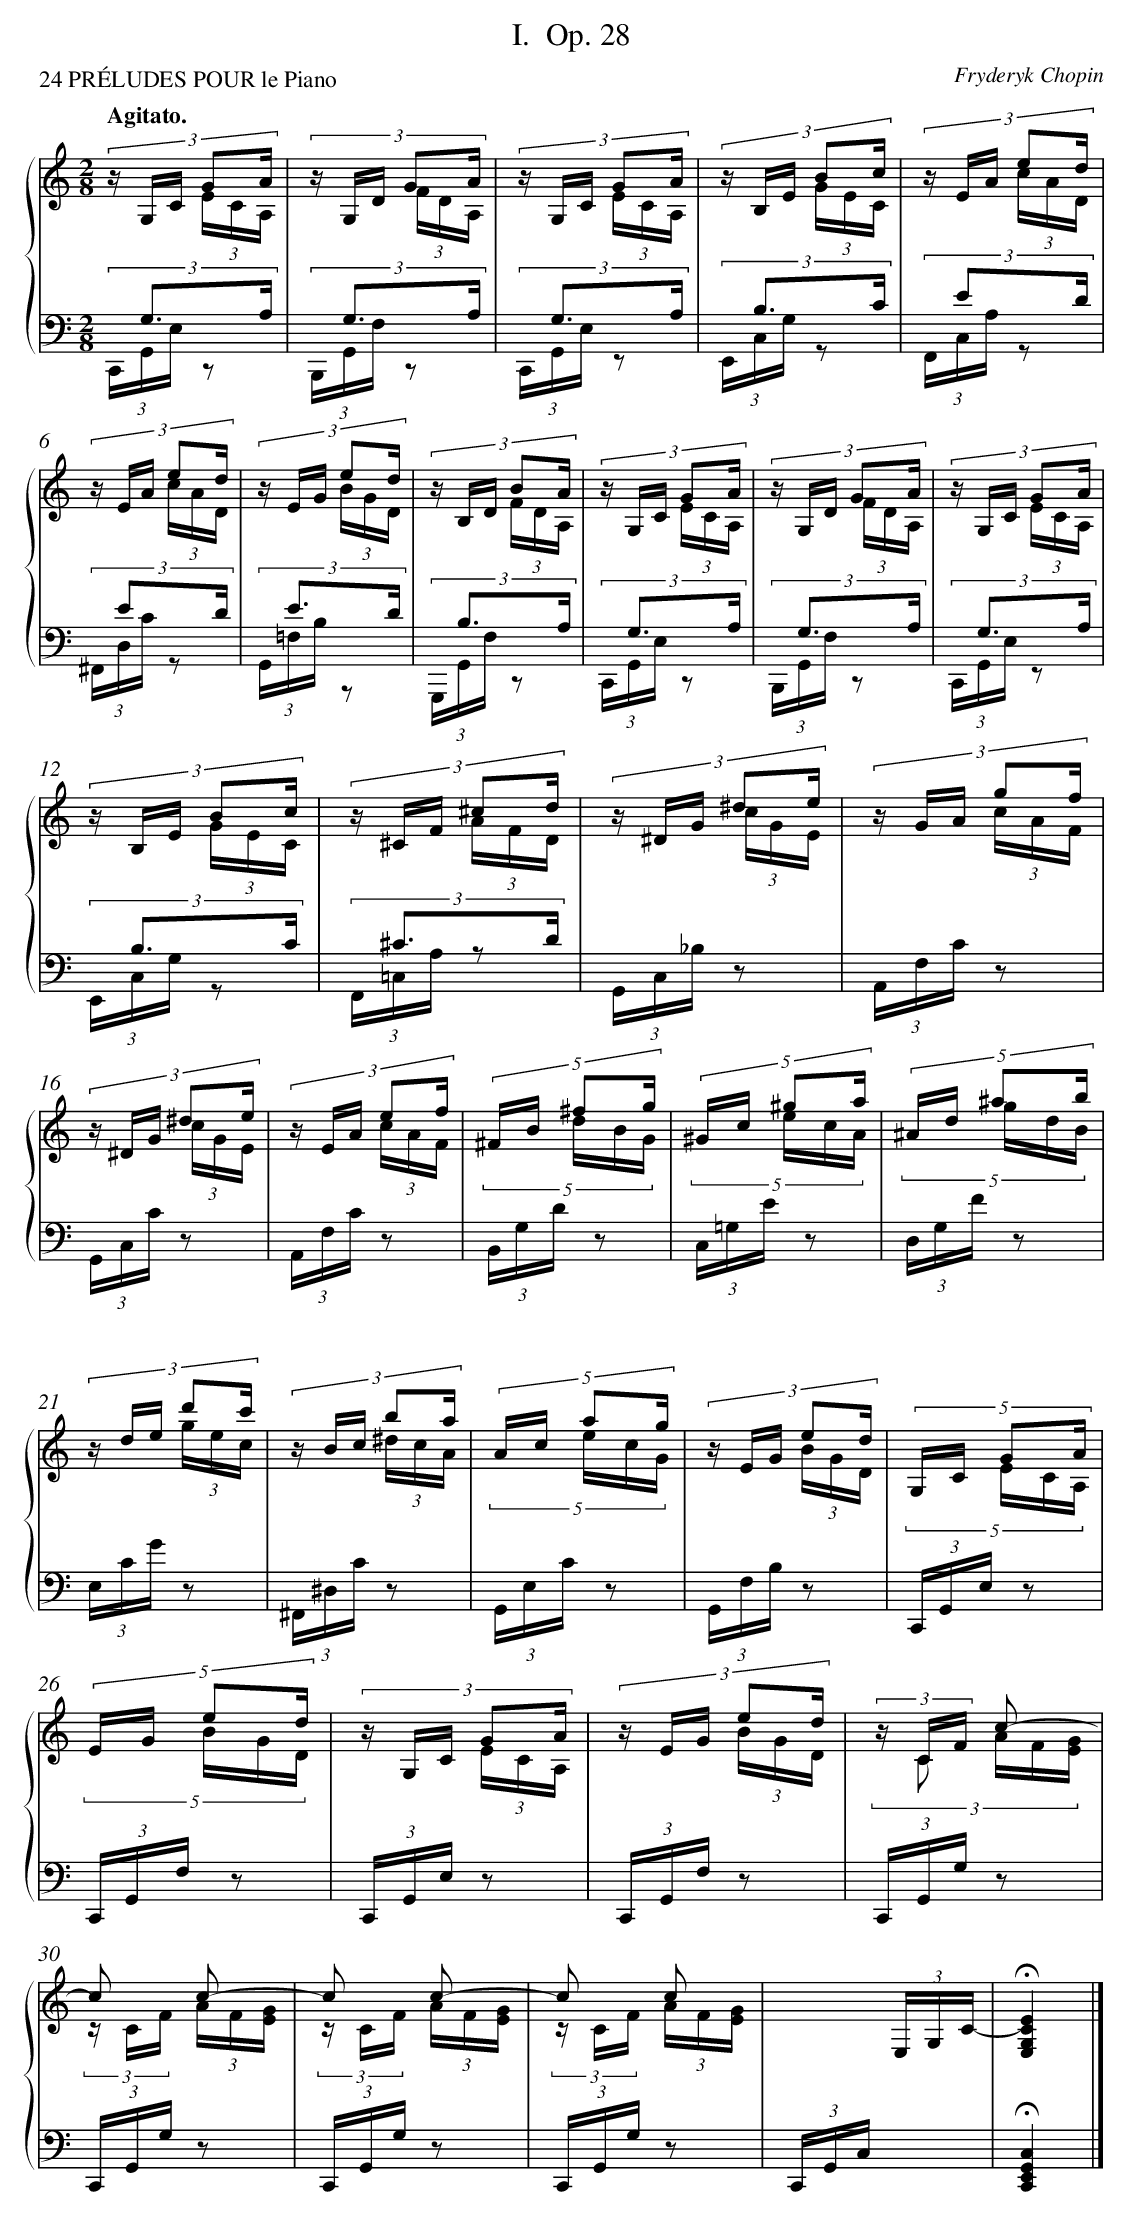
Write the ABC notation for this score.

X:1
T: I.	 Op. 28
C: Fryderyk Chopin
L: 1/16
M: 2/8
P: 24 PRÉLUDES POUR le Piano
Q: "Agitato."
%%staves {1 2}
V: 1 clef=treble
V: 2 clef=bass
K: C
[V:1] (3:2:5z G,C G2A & x2 (3ECA, |
[V:2] (3:2:4x2< G,2xA, & (3C,,G,,E, z2 |
[V:1] (3:2:5z G,D G2A & x2 (3FDA, |
[V:2] (3:2:4x2< G,2xA, & (3B,,,G,,F, z2 |
[V:1] (3:2:5z G,C G2A & x2 (3ECA, |
[V:2] (3:2:4x2< G,2xA, & (3C,,G,,E, z2 |
[V:1] (3:2:5z B,E B2c & x2 (3GEC |
[V:2] (3:2:4x2< B,2xC & (3E,,C,G, z2 |
[V:1] (3:2:5z EA e2d & x2 (3cAD |
[V:2] (3:2:4x E2x2D & (3F,,C,A, z2 |
[V:1] (3:2:5z EA e2d & x2 (3cAD |
[V:2] (3:2:4x E2x2D & (3^F,,D,C z2 |
[V:1] (3:2:5z EG e2d & x2 (3BGD |
[V:2] (3:2:4x2< E2xD & (3G,,=F,B, z2 |
[V:1] (3:2:5z B,D B2A & x2 (3FDA, |
[V:2] (3:2:4x2< B,2xA, & (3G,,,G,,F, z2 |
[V:1] (3:2:5z G,C G2A & x2 (3ECA, |
[V:2] (3:2:4x2< G,2xA, & (3C,,G,,E, z2 |
[V:1] (3:2:5z G,D G2A & x2 (3FDA, |
[V:2] (3:2:4x2< G,2xA, & (3B,,,G,,F, z2 |
[V:1] (3:2:5z G,C G2A & x2 (3ECA, |
[V:2] (3:2:4x2< G,2xA, & (3C,,G,,E, z2 |
[V:1] (3:2:5z B,E B2c & x2 (3GEC |
[V:2] (3:2:4x2< B,2xC & (3E,,C,G, z2 |
[V:1] (3:2:5z ^CF ^c2d & x2 (3AFD |
[V:2] (3:2:4x2< ^C2xD & (3F,,=C,A, z2 |
[V:1] (3:2:5z ^DG ^d2e & x2 (3cGE |
[V:2] (3G,,C,_B, z2 |
[V:1] (3:2:5z GA g2f & x2 (3cAF |
[V:2] (3A,,F,C z2 |
[V:1] (3:2:5z ^DG ^d2e & x2 (3cGE |
[V:2] (3G,,C,C z2 |
[V:1] (3:2:5z EA e2f & x2 (3cAF |
[V:2] (3A,,F,C z2 |
[V:1] (5:4:4^FB ^f2g & (5:4:5x x dBG |
[V:2] (3B,,G,D z2 |
[V:1] (5:4:4^Gc ^g2a & (5:4:5x x ecA |
[V:2] (3C,=G,E z2 |
[V:1] (5:4:4^Ad ^a2b & (5:4:5x x gdB |
[V:2] (3D,G,F z2 |
[V:1] (3:2:5z de d'2c' & x2 (3gec |
[V:2] (3E,CG z2 |
[V:1] (3:2:5z Bc b2a & x2 (3^dcA |
[V:2] (3^F,,^D,C z2 |
[V:1] (5:4:4Ac a2g & (5:4:5x x ecG |
[V:2] (3G,,E,C z2 |
[V:1] (3:2:5z EG e2d & x2 (3BGD |
[V:2] (3G,,F,B, z2 |
[V:1] (5:4:4G,C G2A & (5:4:5x x ECA, |
[V:2] (3C,,G,,E, z2 |
[V:1] (5:4:4EG e2d & (5:4:5x x BGD |
[V:2] (3C,,G,,F, z2 |
[V:1] (3:2:5z G,C G2A & x2 (3ECA, |
[V:2] (3C,,G,,E, z2 |
[V:1] (3:2:5z EG e2d & x2 (3BGD |
[V:2] (3C,,G,,F, z2 |
[V:1] (3x CF c2- & (3:2:5z C2 AF[GE] |
[V:2] (3C,,G,,G, z2 |
[V:1] c2 c2- & (3z CF (3AF[GE] |
[V:2] (3C,,G,,G, z2 |
[V:1] c2 c2- & (3z CF (3AF[GE] |
[V:2] (3C,,G,,G, z2 |
[V:1] c2 c2 & (3z CF (3AF[GE] |
[V:2] (3C,,G,,G, z2 |
[V:1] x2 (3E,-G,-C- |
[V:2] (3C,,-G,,-C,- x2 |
[V:1] !fermata![E4C4G,4E,4] |]
[V:2] !fermata![C,4G,,4E,,4C,,4] |]
